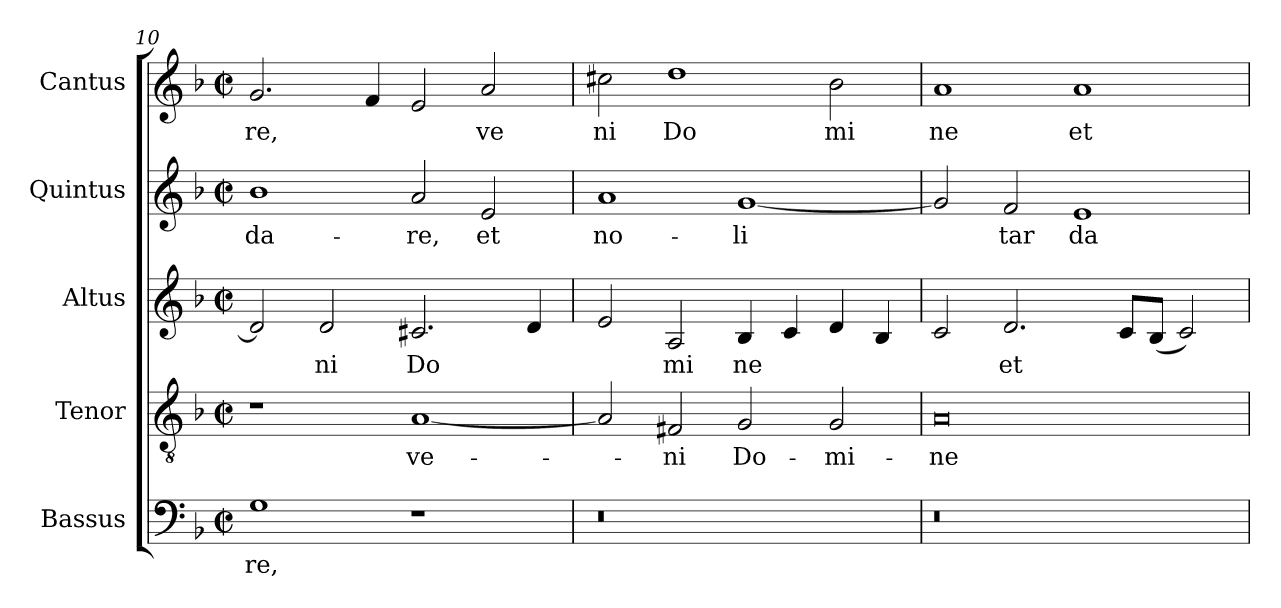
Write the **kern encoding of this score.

**kern	**text	**kern	**text	**kern	**text	**kern	**text	**kern	**text
*part5	*part5	*part4	*part4	*part3	*part3	*part2	*part2	*part1	*part1
*staff5	*staff5	*staff4	*staff4	*staff3	*staff3	*staff2	*staff2	*staff1	*staff1
*I"Bassus	*	*I"Tenor	*	*I"Altus	*	*I"Quintus	*	*I"Cantus	*
*clefF4	*	*clefGv2	*	*clefG2	*	*clefG2	*	*clefG2	*
*k[b-]	*	*k[b-]	*	*k[b-]	*	*k[b-]	*	*k[b-]	*
*F:	*	*F:	*	*F:	*	*F:	*	*F:	*
*M2/2	*	*M2/2	*	*M2/2	*	*M2/2	*	*M2/2	*
*met(c|)	*	*met(c|)	*	*met(c|)	*	*met(c|)	*	*met(c|)	*
=10	=10	=10	=10	=10	=10	=10	=10	=10	=10
!	!LO:LY:b:cj	!	!	!	!	!	!LO:LY:b:cj	!	!LO:LY:b:cj
1G	re,	1r	.	2d/]	.	1b-	-da-	2.g/	re,
!	!	!	!	!	!LO:LY:b:cj	!	!	!	!
.	.	.	.	2d/	ni	.	.	.	.
.	.	.	.	.	.	.	.	4f/	.
!	!	!	!LO:LY:b:cj	!	!LO:LY:b	!	!LO:LY:b:cj	!	!
1r	.	[<1A	ve-	2.c#X/	Do	2a/	-re,	2e/	.
!	!	!	!	!	!	!	!LO:LY:b:cj	!	!LO:LY:b:cj
.	.	.	.	.	.	2e/	et	2a/	ve
.	.	.	.	4d/	.	.	.	.	.
=11	=11	=11	=11	=11	=11	=11	=11	=11	=11
!	!	!	!	!	!	!	!LO:LY:b:cj	!	!LO:LY:b:cj
0r	.	2A/]	.	2e/	.	1a	no-	2cc#X\	ni
!	!	!	!LO:LY:b:cj	!	!LO:LY:b:cj	!	!	!	!LO:LY:b:cj
.	.	2F#X/	-ni	2A/	mi	.	.	1dd	Do
!	!	!	!LO:LY:b:cj	!	!LO:LY:b:cj	!	!LO:LY:b:cj	!	!
.	.	2G/	Do-	4B-/	ne	[>1g	-li	.	.
.	.	.	.	4c/	.	.	.	.	.
!	!	!	!LO:LY:b:cj	!	!	!	!	!	!LO:LY:b:cj
.	.	2G/	-mi-	4d/	.	.	.	2b-\	mi
.	.	.	.	4B-/	.	.	.	.	.
!!LO:LB:g=z
=12	=12	=12	=12	=12	=12	=12	=12	=12	=12
!	!	!	!LO:LY:b:cj	!	!	!	!	!	!LO:LY:b:cj
0r	.	0A	-ne	2c/	.	2g/]	.	1a	ne
!	!	!	!	!	!LO:LY:b:cj	!	!LO:LY:b:cj	!	!
.	.	.	.	2.d/	et	2f/	tar	.	.
!	!	!	!	!	!	!	!LO:LY:b:cj	!	!LO:LY:b:cj
.	.	.	.	.	.	1e	da	1a	et
.	.	.	.	8c/L	.	.	.	.	.
.	.	.	.	(>8B-/J	.	.	.	.	.
.	.	.	.	2c/)	.	.	.	.	.
=	=	=	=	=	=	=	=	=	=
*-	*-	*-	*-	*-	*-	*-	*-	*-	*-
